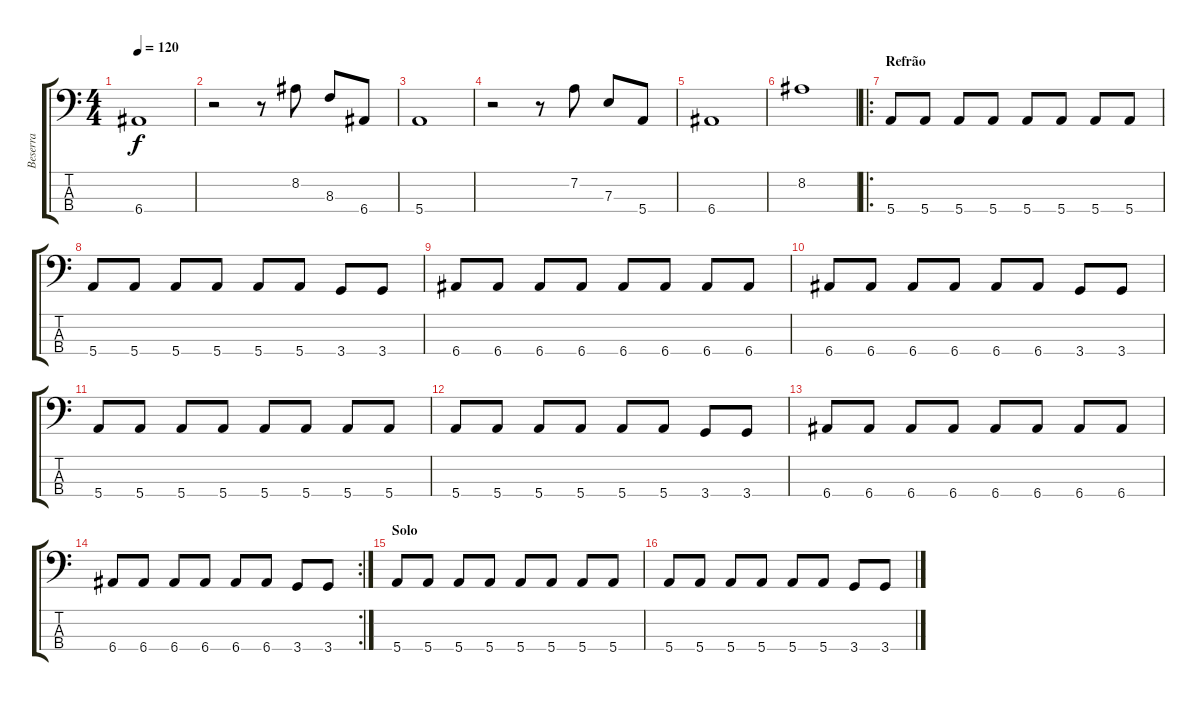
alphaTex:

\track ("Beserra" "Beserra") {instrument electricbassfinger}
\staff {score tabs}
\tuning (G2 D2 A1 E1) {hide}
\ts (4 4)
\tempo 120
\clef f4
\ks c
6.4.1{dy f} |
r.2 r.8 8.2.8 8.3.8 6.4.8 |
5.4.1 |
r.2 r.8 7.2.8 7.3.8 5.4.8 |
6.4.1 |
8.2.1 |
\ro
\section ("" "Refrão")
5.4.8 5.4.8 5.4.8 5.4.8 5.4.8 5.4.8 5.4.8 5.4.8 |
5.4.8 5.4.8 5.4.8 5.4.8 5.4.8 5.4.8 3.4.8 3.4.8 |
6.4.8 6.4.8 6.4.8 6.4.8 6.4.8 6.4.8 6.4.8 6.4.8 |
6.4.8 6.4.8 6.4.8 6.4.8 6.4.8 6.4.8 3.4.8 3.4.8 |
5.4.8 5.4.8 5.4.8 5.4.8 5.4.8 5.4.8 5.4.8 5.4.8 |
5.4.8 5.4.8 5.4.8 5.4.8 5.4.8 5.4.8 3.4.8 3.4.8 |
6.4.8 6.4.8 6.4.8 6.4.8 6.4.8 6.4.8 6.4.8 6.4.8 |
\rc 2
6.4.8 6.4.8 6.4.8 6.4.8 6.4.8 6.4.8 3.4.8 3.4.8 |
\section ("" "Solo")
5.4.8 5.4.8 5.4.8 5.4.8 5.4.8 5.4.8 5.4.8 5.4.8 |
5.4.8 5.4.8 5.4.8 5.4.8 5.4.8 5.4.8 3.4.8 3.4.8
